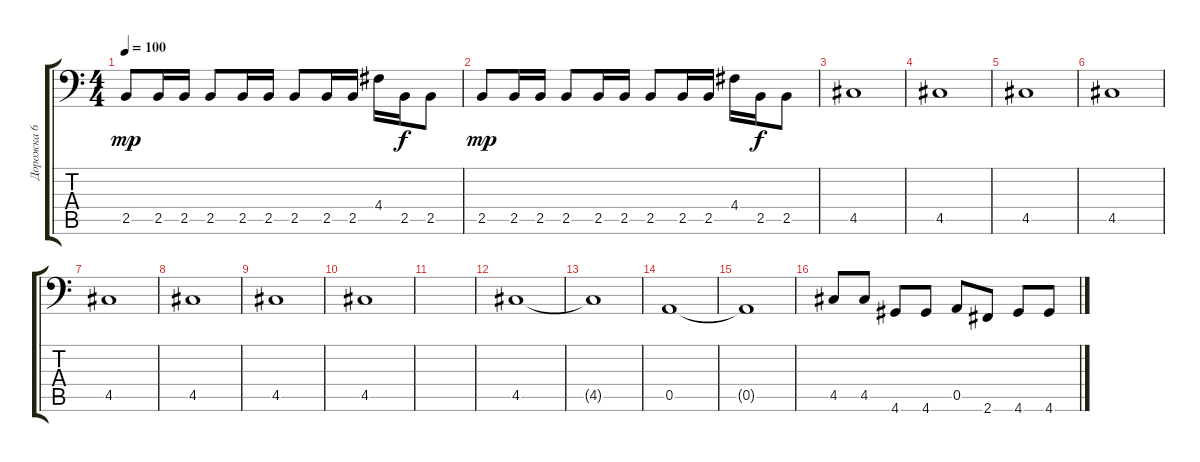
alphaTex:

\track ("Дорожка 6" "Дорожка 6") {instrument electricbassfinger}
\staff {score tabs}
\tuning (E3 B2 G2 D2 A1 E1) {hide}
\ts (4 4)
\tempo 100
\clef f4
\ks c
2.5.8{dy mp} 2.5.16 2.5.16 2.5.8 2.5.16 2.5.16 2.5.8 2.5.16 2.5.16 4.4.16 2.5.16{dy f} 2.5.8 |
2.5.8{dy mp} 2.5.16 2.5.16 2.5.8 2.5.16 2.5.16 2.5.8 2.5.16 2.5.16 4.4.16 2.5.16{dy f} 2.5.8 |
4.5.1 |
4.5.1 |
4.5.1 |
4.5.1 |
4.5.1 |
4.5.1 |
4.5.1 |
4.5.1 |
|
4.5.1 |
4.5{t}.1 |
0.5.1 |
0.5{t}.1 |
4.5.8 4.5.8 4.6.8 4.6.8 0.5.8 2.6.8 4.6.8 4.6.8
